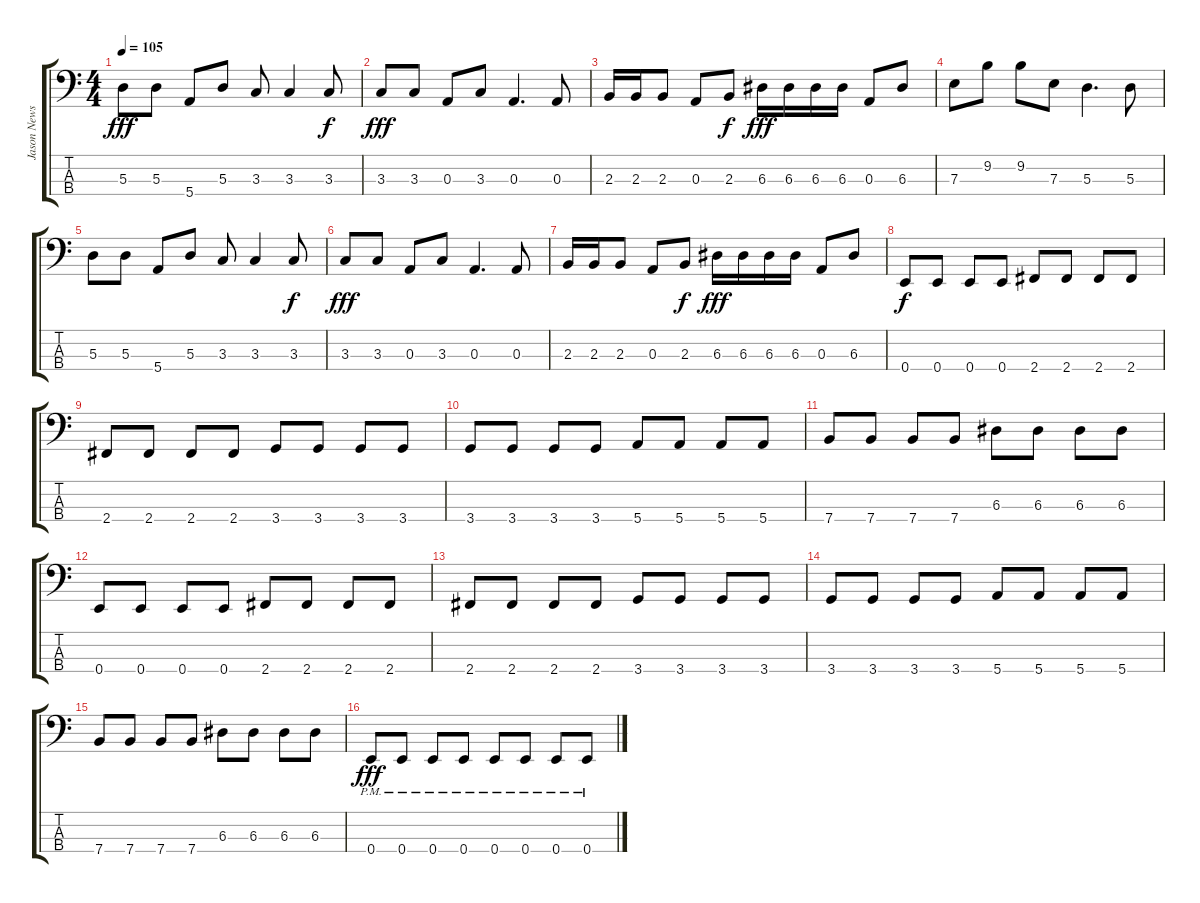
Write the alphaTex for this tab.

\track ("Jason Newsted" "Jason News") {instrument electricbasspick}
\staff {score tabs}
\tuning (G2 D2 A1 E1) {hide}
\ts (4 4)
\tempo 105
\clef f4
\ks c
5.3.8{dy fff} 5.3.8 5.4.8 5.3.8 3.3.8 3.3.4 3.3.8{dy f} |
3.3.8{dy fff} 3.3.8 0.3.8 3.3.8 0.3.4{d} 0.3.8 |
2.3.16 2.3.16 2.3.8 0.3.8 2.3.8{dy f} 6.3.16{dy fff} 6.3.16 6.3.16 6.3.16 0.3.8 6.3.8 |
7.3.8 9.2.8 9.2.8 7.3.8 5.3.4{d} 5.3.8 |
5.3.8 5.3.8 5.4.8 5.3.8 3.3.8 3.3.4 3.3.8{dy f} |
3.3.8{dy fff} 3.3.8 0.3.8 3.3.8 0.3.4{d} 0.3.8 |
2.3.16 2.3.16 2.3.8 0.3.8 2.3.8{dy f} 6.3.16{dy fff} 6.3.16 6.3.16 6.3.16 0.3.8 6.3.8 |
0.4.8{dy f} 0.4.8 0.4.8 0.4.8 2.4.8 2.4.8 2.4.8 2.4.8 |
2.4.8 2.4.8 2.4.8 2.4.8 3.4.8 3.4.8 3.4.8 3.4.8 |
3.4.8 3.4.8 3.4.8 3.4.8 5.4.8 5.4.8 5.4.8 5.4.8 |
7.4.8 7.4.8 7.4.8 7.4.8 6.3.8 6.3.8 6.3.8 6.3.8 |
0.4.8 0.4.8 0.4.8 0.4.8 2.4.8 2.4.8 2.4.8 2.4.8 |
2.4.8 2.4.8 2.4.8 2.4.8 3.4.8 3.4.8 3.4.8 3.4.8 |
3.4.8 3.4.8 3.4.8 3.4.8 5.4.8 5.4.8 5.4.8 5.4.8 |
7.4.8 7.4.8 7.4.8 7.4.8 6.3.8 6.3.8 6.3.8 6.3.8 |
0.4{pm}.8{dy fff} 0.4{pm}.8 0.4{pm}.8 0.4{pm}.8 0.4{pm}.8 0.4{pm}.8 0.4{pm}.8 0.4{pm}.8
